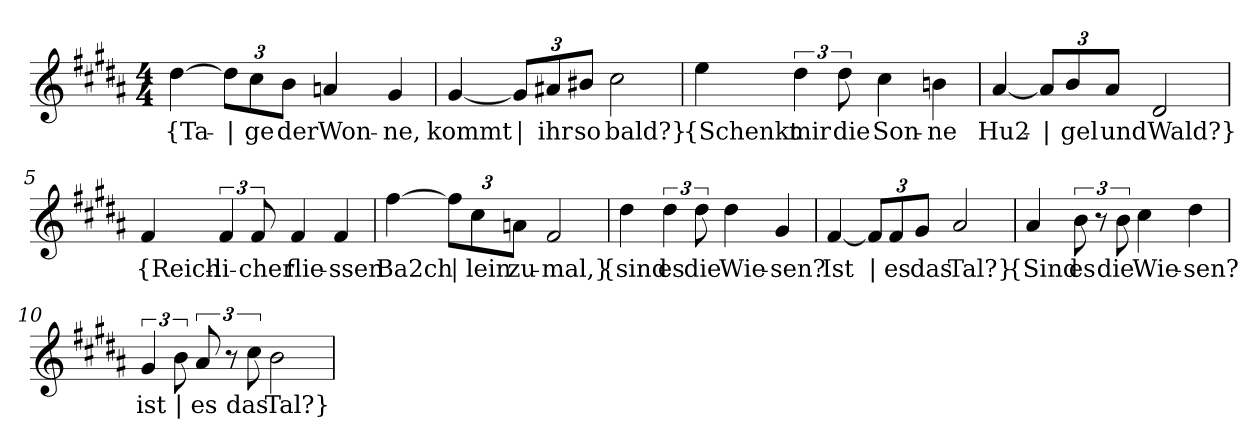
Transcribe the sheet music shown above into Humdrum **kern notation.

**kern	**text
*part1	*part1
*staff1	*staff1
*clefG2	*
*k[f#c#g#d#a#]	*
*M4/4	*
=1	=1
!	!LO:LY:b
[4dd#\	{Ta-
*Xbrackettup	*
!	!LO:LY:b
12dd#\L]	|
!	!LO:LY:b
12cc#\	-ge
!	!LO:LY:b
12b\J	der
!	!LO:LY:b
4an/	Won-
!	!LO:LY:b
4g#/	-ne,
=2	=2
!	!LO:LY:b
[4g#/	kommt
!	!LO:LY:b
12g#/L]	|
!	!LO:LY:b
12a#X/	ihr
!	!LO:LY:b
12b#X/J	so
!	!LO:LY:b
2cc#\	bald?}
=3	=3
!	!LO:LY:b
4ee\	{Schenkt
*brackettup	*
!	!LO:LY:b
6dd#\	mir
!	!LO:LY:b
12dd#\	die
!	!LO:LY:b
4cc#\	Son-
!	!LO:LY:b
4bn\	-ne
!!LO:LB:g=z
=4	=4
!	!LO:LY:b
[4a#/	Hu2-
*Xbrackettup	*
!	!LO:LY:b
12a#/L]	|
!	!LO:LY:b
12b/	-gel
!	!LO:LY:b
12a#/J	und
!	!LO:LY:b
2d#/	Wald?}
=5	=5
!	!LO:LY:b
4f#/	{Reich-
*brackettup	*
!	!LO:LY:b
6f#/	-li-
!	!LO:LY:b
12f#/	-cher
!	!LO:LY:b
4f#/	flie-
!	!LO:LY:b
4f#/	-ssen
=6	=6
!	!LO:LY:b
[4ff#\	Ba2ch
*Xbrackettup	*
!	!LO:LY:b
12ff#\L]	|
!	!LO:LY:b
12cc#\	-lein
!	!LO:LY:b
12an\J	zu-
!	!LO:LY:b
2f#/	-mal,}
!!LO:LB:g=z
=7	=7
!	!LO:LY:b
4dd#\	{sind
*brackettup	*
!	!LO:LY:b
6dd#\	es
!	!LO:LY:b
12dd#\	die
!	!LO:LY:b
4dd#\	Wie-
!	!LO:LY:b
4g#/	-sen?
=8	=8
!	!LO:LY:b
[4f#/	Ist
*Xbrackettup	*
!	!LO:LY:b
12f#/L]	|
!	!LO:LY:b
12f#/	es
!	!LO:LY:b
12g#/J	das
!	!LO:LY:b
2a#/	Tal?}
=9	=9
!	!LO:LY:b
4a#/	{Sind
*brackettup	*
!	!LO:LY:b
12b\	es
12r	.
!	!LO:LY:b
12b\	die
!	!LO:LY:b
4cc#\	Wie-
!	!LO:LY:b
4dd#\	-sen?
=10	=10
!	!LO:LY:b
6g#/	ist
!	!LO:LY:b
12b\	|
!	!LO:LY:b
12a#/	es
12r	.
!	!LO:LY:b
12cc#\	das
!	!LO:LY:b
2b\	Tal?}
=	=
*-	*-
